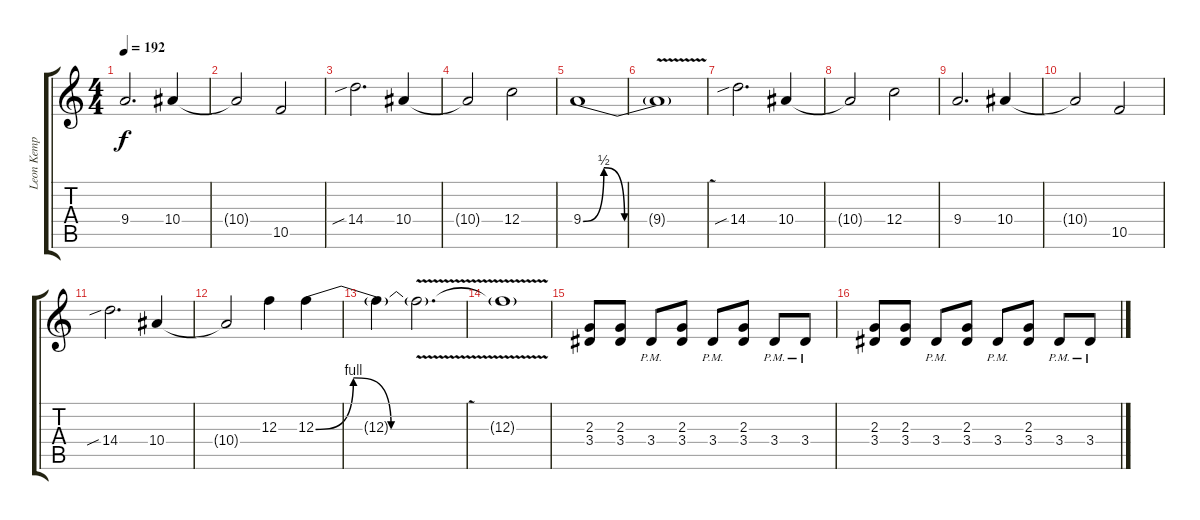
\track ("Leon Kemp" "Leon Kemp") {instrument distortionguitar}
\staff {score tabs}
\tuning (D4 A3 F3 C3 G2 D2) {hide}
\ts (4 4)
\tempo 192
\clef g2
\ks c
9.4.2{d dy f} 10.4.4 |
10.4{t}.2 10.5.2 |
14.4{sib}.2{d} 10.4.4 |
10.4{t}.2 12.4.2 |
9.4{be (custom 0 0 10 2 20 0 60 0)}.1 |
9.4{v t}.1 |
14.4{sib}.2{d} 10.4.4 |
10.4{t}.2 12.4.2 |
9.4.2{d} 10.4.4 |
10.4{t}.2 10.5.2 |
14.4{sib}.2{d} 10.4.4 |
10.4{t}.2 12.3.4 12.3{be (custom 0 0 15 4 30 0 60 0)}.4 |
12.3{t}.4 12.3{v t}.2{d} |
12.3{v t}.1 |
(2.3 3.4).8 (2.3 3.4).8 3.4{pm}.8 (2.3 3.4).8 3.4{pm}.8 (2.3 3.4).8 3.4{pm}.8 3.4{pm}.8 |
(2.3 3.4).8 (2.3 3.4).8 3.4{pm}.8 (2.3 3.4).8 3.4{pm}.8 (2.3 3.4).8 3.4{pm}.8 3.4{pm}.8
